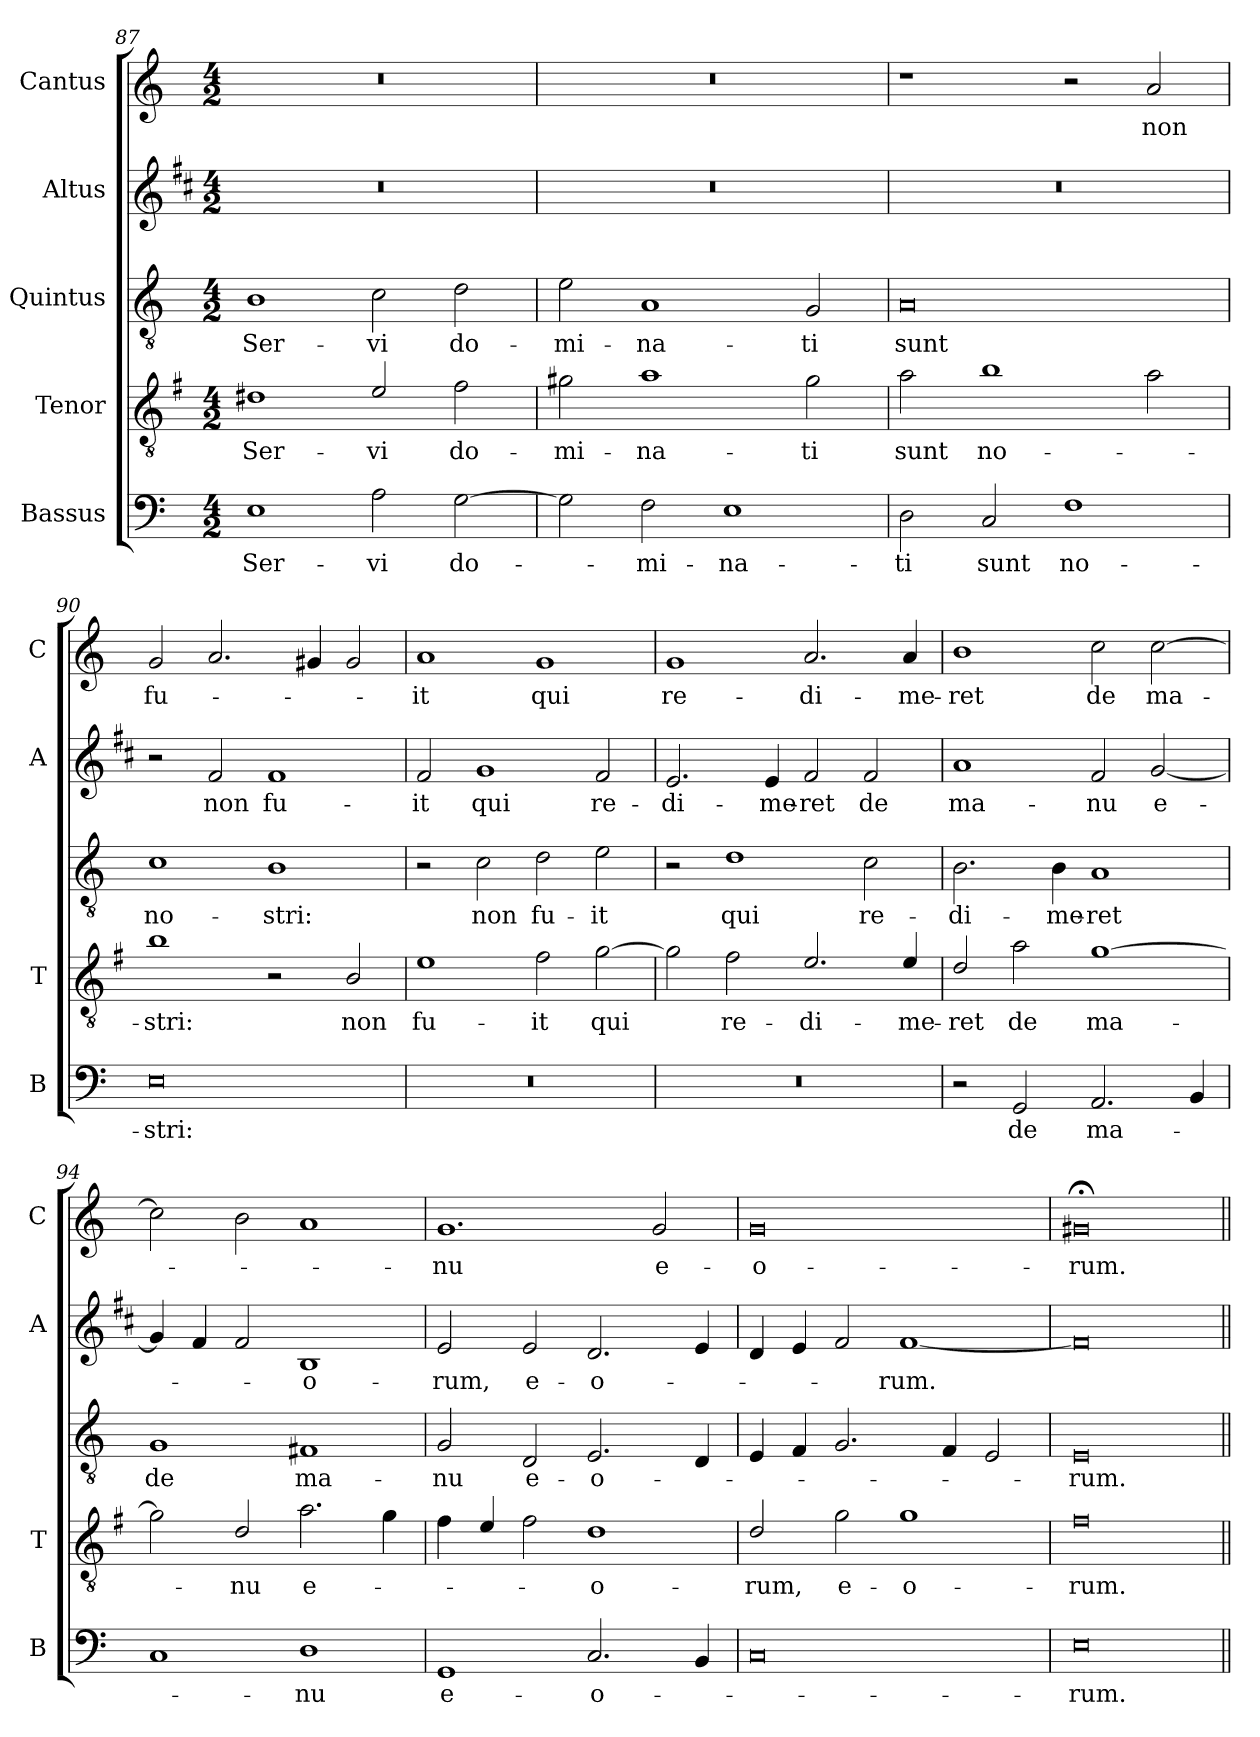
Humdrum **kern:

**kern	**text	**kern	**text	**kern	**text	**kern	**text	**kern	**text
*part5	*part5	*part4	*part4	*part3	*part3	*part2	*part2	*part1	*part1
*staff5	*staff5	*staff4	*staff4	*staff3	*staff3	*staff2	*staff2	*staff1	*staff1
*I"Bassus	*	*I"Tenor	*	*I"Quintus	*	*I"Altus	*	*I"Cantus	*
*I'B	*	*I'T	*	*	*	*I'A	*	*I'C	*
!!LO:LB:g=z
*clefF4	*	*clefGv2	*	*clefGv2	*	*clefG2	*	*clefG2	*
*	*	*ITrd4c7	*	*	*	*ITrd1c2	*	*	*
*k[]	*	*k[]	*	*k[]	*	*k[]	*	*k[]	*
*C:	*	*C:	*	*C:	*	*C:	*	*C:	*
*M4/2	*	*M4/2	*	*M4/2	*	*M4/2	*	*M4/2	*
=87	=87	=87	=87	=87	=87	=87	=87	=87	=87
!	!LO:LY:b	!	!LO:LY:b	!	!LO:LY:b	!	!	!	!
1E	Ser-	1G#X	Ser-	1B	Ser-	0r	.	0r	.
!	!LO:LY:b	!	!LO:LY:b	!	!LO:LY:b	!	!	!	!
2A\	-vi	2A/	-vi	2c\	-vi	.	.	.	.
!	!LO:LY:b	!	!LO:LY:b	!	!LO:LY:b	!	!	!	!
[2G\	do-	2B\	do-	2d\	do-	.	.	.	.
=88	=88	=88	=88	=88	=88	=88	=88	=88	=88
!	!	!	!LO:LY:b	!	!LO:LY:b	!	!	!	!
2G\]	.	2c#X\	-mi-	2e\	-mi-	0r	.	0r	.
!	!LO:LY:b	!	!LO:LY:b	!	!LO:LY:b	!	!	!	!
2F\	-mi-	1d	-na-	1A	-na-	.	.	.	.
!	!LO:LY:b	!	!	!	!	!	!	!	!
1E	-na-	.	.	.	.	.	.	.	.
!	!	!	!LO:LY:b	!	!LO:LY:b	!	!	!	!
.	.	2c#\	-ti	2G/	-ti	.	.	.	.
=89	=89	=89	=89	=89	=89	=89	=89	=89	=89
!	!LO:LY:b	!	!LO:LY:b	!	!LO:LY:b	!	!	!	!
2D\	-ti	2d\	sunt	0A	sunt	0r	.	1r	.
!	!LO:LY:b	!	!LO:LY:b	!	!	!	!	!	!
2C/	sunt	1e	no-	.	.	.	.	.	.
!	!LO:LY:b	!	!	!	!	!	!	!	!
1F	no-	.	.	.	.	.	.	2r	.
!	!	!	!	!	!	!	!	!	!LO:LY:b
.	.	2d\	.	.	.	.	.	2a/	non
=90	=90	=90	=90	=90	=90	=90	=90	=90	=90
!	!LO:LY:b	!	!LO:LY:b	!	!LO:LY:b	!	!	!	!LO:LY:b
0E	-stri:	1e	-stri:	1c	no-	2r	.	2g/	fu-
!	!	!	!	!	!	!	!LO:LY:b	!	!
.	.	.	.	.	.	2e/	non	2.a/	.
!	!	!	!	!	!LO:LY:b	!	!LO:LY:b	!	!
.	.	2r	.	1B	-stri:	1e	fu-	.	.
.	.	.	.	.	.	.	.	4g#X/	.
!	!	!	!LO:LY:b	!	!	!	!	!	!
.	.	2E/	non	.	.	.	.	2g#/	.
=91	=91	=91	=91	=91	=91	=91	=91	=91	=91
!	!	!	!LO:LY:b	!	!	!	!LO:LY:b	!	!LO:LY:b
0r	.	1A	fu-	2r	.	2e/	-it	1a	-it
!	!	!	!	!	!LO:LY:b	!	!LO:LY:b	!	!
.	.	.	.	2c\	non	1f	qui	.	.
!	!	!	!LO:LY:b	!	!LO:LY:b	!	!	!	!LO:LY:b
.	.	2B\	-it	2d\	fu-	.	.	1g	qui
!	!	!	!LO:LY:b	!	!LO:LY:b	!	!LO:LY:b	!	!
.	.	[2c\	qui	2e\	-it	2e/	re-	.	.
!!LO:LB:g=z
=92	=92	=92	=92	=92	=92	=92	=92	=92	=92
!	!	!	!	!	!	!	!LO:LY:b	!	!LO:LY:b
0r	.	2c\]	.	2r	.	2.d/	-di-	1g	re-
!	!	!	!LO:LY:b	!	!LO:LY:b	!	!	!	!
.	.	2B\	re-	1d	qui	.	.	.	.
!	!	!	!	!	!	!	!LO:LY:b	!	!
.	.	.	.	.	.	4d/	-me-	.	.
!	!	!	!LO:LY:b	!	!	!	!LO:LY:b	!	!LO:LY:b
.	.	2.A/	-di-	.	.	2e/	-ret	2.a/	-di-
!	!	!	!	!	!LO:LY:b	!	!LO:LY:b	!	!
.	.	.	.	2c\	re-	2e/	de	.	.
!	!	!	!LO:LY:b	!	!	!	!	!	!LO:LY:b
.	.	4A/	-me-	.	.	.	.	4a/	-me-
=93	=93	=93	=93	=93	=93	=93	=93	=93	=93
!	!	!	!LO:LY:b	!	!LO:LY:b	!	!LO:LY:b	!	!LO:LY:b
2r	.	2G/	-ret	2.B\	-di-	1g	ma-	1b	-ret
!	!LO:LY:b	!	!LO:LY:b	!	!	!	!	!	!
2GG/	de	2d\	de	.	.	.	.	.	.
!	!	!	!	!	!LO:LY:b	!	!	!	!
.	.	.	.	4B\	-me-	.	.	.	.
!	!LO:LY:b	!	!LO:LY:b	!	!LO:LY:b	!	!LO:LY:b	!	!LO:LY:b
2.AA/	ma-	[1c	ma-	1A	-ret	2e/	-nu	2cc\	de
!	!	!	!	!	!	!	!LO:LY:b	!	!LO:LY:b
.	.	.	.	.	.	[2f/	e-	[2cc\	ma-
4BB/	.	.	.	.	.	.	.	.	.
=94	=94	=94	=94	=94	=94	=94	=94	=94	=94
!	!	!	!	!	!LO:LY:b	!	!	!	!
1C	.	2c\]	.	1G	de	4f/]	.	2cc\]	.
.	.	.	.	.	.	4e/	.	.	.
!	!	!	!LO:LY:b	!	!	!	!	!	!
.	.	2G/	-nu	.	.	2e/	.	2b\	.
!	!LO:LY:b	!	!LO:LY:b	!	!LO:LY:b	!	!LO:LY:b	!	!
1D	-nu	2.d\	e-	1F#X	ma-	1A	-o-	1a	.
.	.	4c\	.	.	.	.	.	.	.
=95	=95	=95	=95	=95	=95	=95	=95	=95	=95
!	!LO:LY:b	!	!	!	!LO:LY:b	!	!LO:LY:b	!	!LO:LY:b
1GG	e-	4B\	.	2G/	-nu	2d/	-rum,	1.g	-nu
.	.	4A/	.	.	.	.	.	.	.
!	!	!	!	!	!LO:LY:b	!	!LO:LY:b	!	!
.	.	2B\	.	2D/	e-	2d/	e-	.	.
!	!LO:LY:b	!	!LO:LY:b	!	!LO:LY:b	!	!LO:LY:b	!	!
2.C/	-o-	1G	-o-	2.E/	-o-	2.c/	-o-	.	.
!	!	!	!	!	!	!	!	!	!LO:LY:b
.	.	.	.	.	.	.	.	2g/	e-
4BB/	.	.	.	4D/	.	4d/	.	.	.
=96	=96	=96	=96	=96	=96	=96	=96	=96	=96
!	!	!	!LO:LY:b	!	!	!	!	!	!LO:LY:b
0C	.	2G/	-rum,	4E/	.	4c/	.	0g	-o-
.	.	.	.	4F/	.	4d/	.	.	.
!	!	!	!LO:LY:b	!	!	!	!	!	!
.	.	2c\	e-	2.G/	.	2e/	.	.	.
!	!	!	!LO:LY:b	!	!	!	!LO:LY:b	!	!
.	.	1c	-o-	.	.	[1e	-rum.	.	.
.	.	.	.	4F/	.	.	.	.	.
.	.	.	.	2E/	.	.	.	.	.
!!LO:PB:g=z
=97	=97	=97	=97	=97	=97	=97	=97	=97	=97
!	!LO:LY:b	!	!LO:LY:b	!	!LO:LY:b	!	!	!	!LO:LY:b
0E	-rum.	0B	-rum.	0E	-rum.	0e]	.	0g#X;<	-rum.
=||	=||	=||	=||	=||	=||	=||	=||	=||	=||
*-	*-	*-	*-	*-	*-	*-	*-	*-	*-
